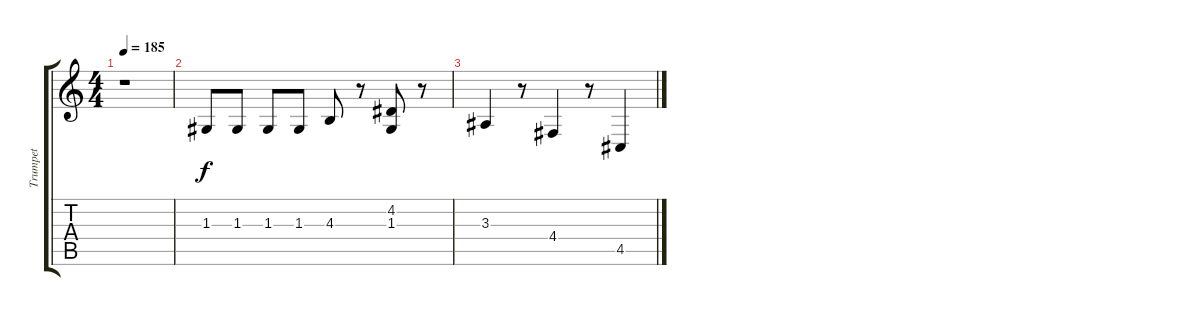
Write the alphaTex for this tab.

\track ("Trumpet" "Trumpet") {instrument brasssection}
\staff {score tabs}
\tuning (E4 B3 G3 D3 A2 E2) {hide}
\ts (4 4)
\tempo 185
\clef g2
\ks c
r.1{dy f} |
1.3.8 1.3.8 1.3.8 1.3.8 4.3.8 r.8 (4.2 1.3).8 r.8 |
3.3.4 r.8 4.4.4 r.8 4.5.4
